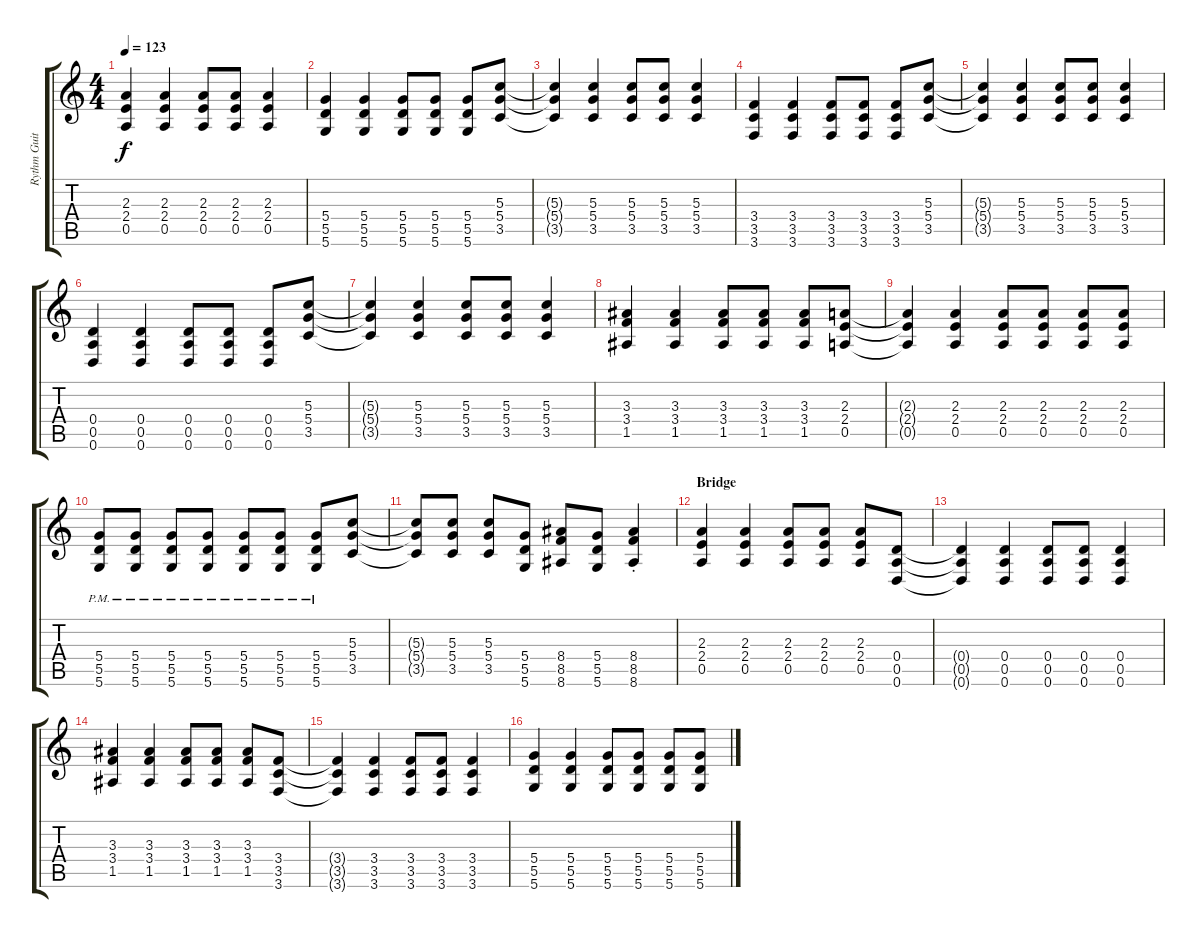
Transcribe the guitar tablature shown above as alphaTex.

\track ("Rythm Guitar" "Rythm Guit") {instrument distortionguitar}
\staff {score tabs}
\tuning (E4 B3 G3 D3 A2 D2) {hide}
\ts (4 4)
\tempo 123
\clef g2
\ks c
(2.3{t} 2.4{t} 0.5{t}).4{dy f} (2.3 2.4 0.5).4 (2.3 2.4 0.5).8 (2.3 2.4 0.5).8 (2.3 2.4 0.5).4 |
(5.4 5.5 5.6).4 (5.4 5.5 5.6).4 (5.4 5.5 5.6).8 (5.4 5.5 5.6).8 (5.4 5.5 5.6).8 (5.3 5.4 3.5).8 |
(5.3{t} 5.4{t} 3.5{t}).4 (5.3 5.4 3.5).4 (5.3 5.4 3.5).8 (5.3 5.4 3.5).8 (5.3 5.4 3.5).4 |
(3.4 3.5 3.6).4 (3.4 3.5 3.6).4 (3.4 3.5 3.6).8 (3.4 3.5 3.6).8 (3.4 3.5 3.6).8 (5.3 5.4 3.5).8 |
(5.3{t} 5.4{t} 3.5{t}).4 (5.3 5.4 3.5).4 (5.3 5.4 3.5).8 (5.3 5.4 3.5).8 (5.3 5.4 3.5).4 |
(0.4 0.5 0.6).4 (0.4 0.5 0.6).4 (0.4 0.5 0.6).8 (0.4 0.5 0.6).8 (0.4 0.5 0.6).8 (5.3 5.4 3.5).8 |
(5.3{t} 5.4{t} 3.5{t}).4 (5.3 5.4 3.5).4 (5.3 5.4 3.5).8 (5.3 5.4 3.5).8 (5.3 5.4 3.5).4 |
(3.3 3.4 1.5).4 (3.3 3.4 1.5).4 (3.3 3.4 1.5).8 (3.3 3.4 1.5).8 (3.3 3.4 1.5).8 (2.3 2.4 0.5).8 |
(2.3{t} 2.4{t} 0.5{t}).4 (2.3 2.4 0.5).4 (2.3 2.4 0.5).8 (2.3 2.4 0.5).8 (2.3 2.4 0.5).8 (2.3 2.4 0.5).8 |
(5.4{pm} 5.5{pm} 5.6{pm}).8 (5.4{pm} 5.5{pm} 5.6{pm}).8 (5.4{pm} 5.5{pm} 5.6{pm}).8 (5.4{pm} 5.5{pm} 5.6{pm}).8 (5.4{pm} 5.5{pm} 5.6{pm}).8 (5.4{pm} 5.5{pm} 5.6{pm}).8 (5.4{pm} 5.5{pm} 5.6{pm}).8 (5.3 5.4 3.5).8 |
(5.3{t} 5.4{t} 3.5{t}).8 (5.3 5.4 3.5).8 (5.3 5.4 3.5).8 (5.4 5.5 5.6).8 (8.4 8.5 8.6).8 (5.4 5.5 5.6).8 (8.4 8.5{st} 8.6).4 |
\section ("" "Bridge")
(2.3 2.4 0.5).4 (2.3 2.4 0.5).4 (2.3 2.4 0.5).8 (2.3 2.4 0.5).8 (2.3 2.4 0.5).8 (0.4 0.5 0.6).8 |
(0.4{t} 0.5{t} 0.6{t}).4 (0.4 0.5 0.6).4 (0.4 0.5 0.6).8 (0.4 0.5 0.6).8 (0.4 0.5 0.6).4 |
(3.3 3.4 1.5).4 (3.3 3.4 1.5).4 (3.3 3.4 1.5).8 (3.3 3.4 1.5).8 (3.3 3.4 1.5).8 (3.4 3.5 3.6).8 |
(3.4{t} 3.5{t} 3.6{t}).4 (3.4 3.5 3.6).4 (3.4 3.5 3.6).8 (3.4 3.5 3.6).8 (3.4 3.5 3.6).4 |
(5.4 5.5 5.6).4 (5.4 5.5 5.6).4 (5.4 5.5 5.6).8 (5.4 5.5 5.6).8 (5.4 5.5 5.6).8 (5.4 5.5 5.6).8
